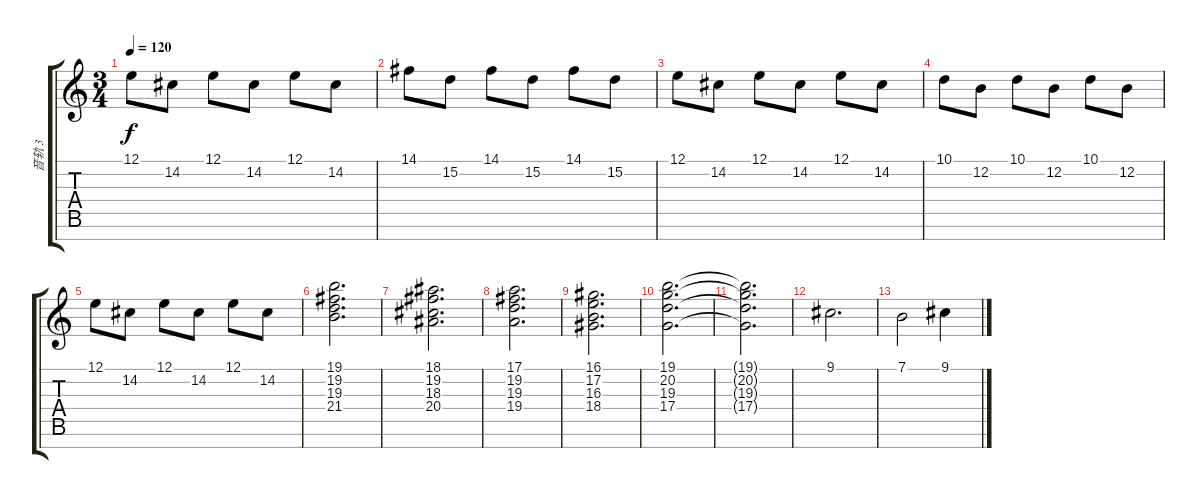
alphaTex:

\track ("音轨 3" "音轨 3") {instrument stringensemble1}
\staff {score tabs}
\tuning (E4 B3 G3 D3 A2 E2 B1) {hide}
\ts (3 4)
\tempo 120
\clef g2
\ks c
12.1.8{dy f} 14.2.8 12.1.8 14.2.8 12.1.8 14.2.8 |
14.1.8{instrument stringensemble1} 15.2.8 14.1.8 15.2.8 14.1.8 15.2.8 |
12.1.8 14.2.8 12.1.8 14.2.8 12.1.8 14.2.8 |
10.1.8 12.2.8 10.1.8 12.2.8 10.1.8 12.2.8 |
12.1.8 14.2.8 12.1.8 14.2.8 12.1.8 14.2.8 |
(19.1 19.2 19.3 21.4).2{d} |
(18.1 19.2 18.3 20.4).2{d} |
(17.1 19.2 19.3 19.4).2{d} |
(16.1 17.2 16.3 18.4).2{d} |
(19.1 20.2 19.3 17.4).2{d} |
(19.1{t} 20.2{t} 19.3{t} 17.4{t}).2{d} |
9.1.2{d} |
7.1.2 9.1.4
